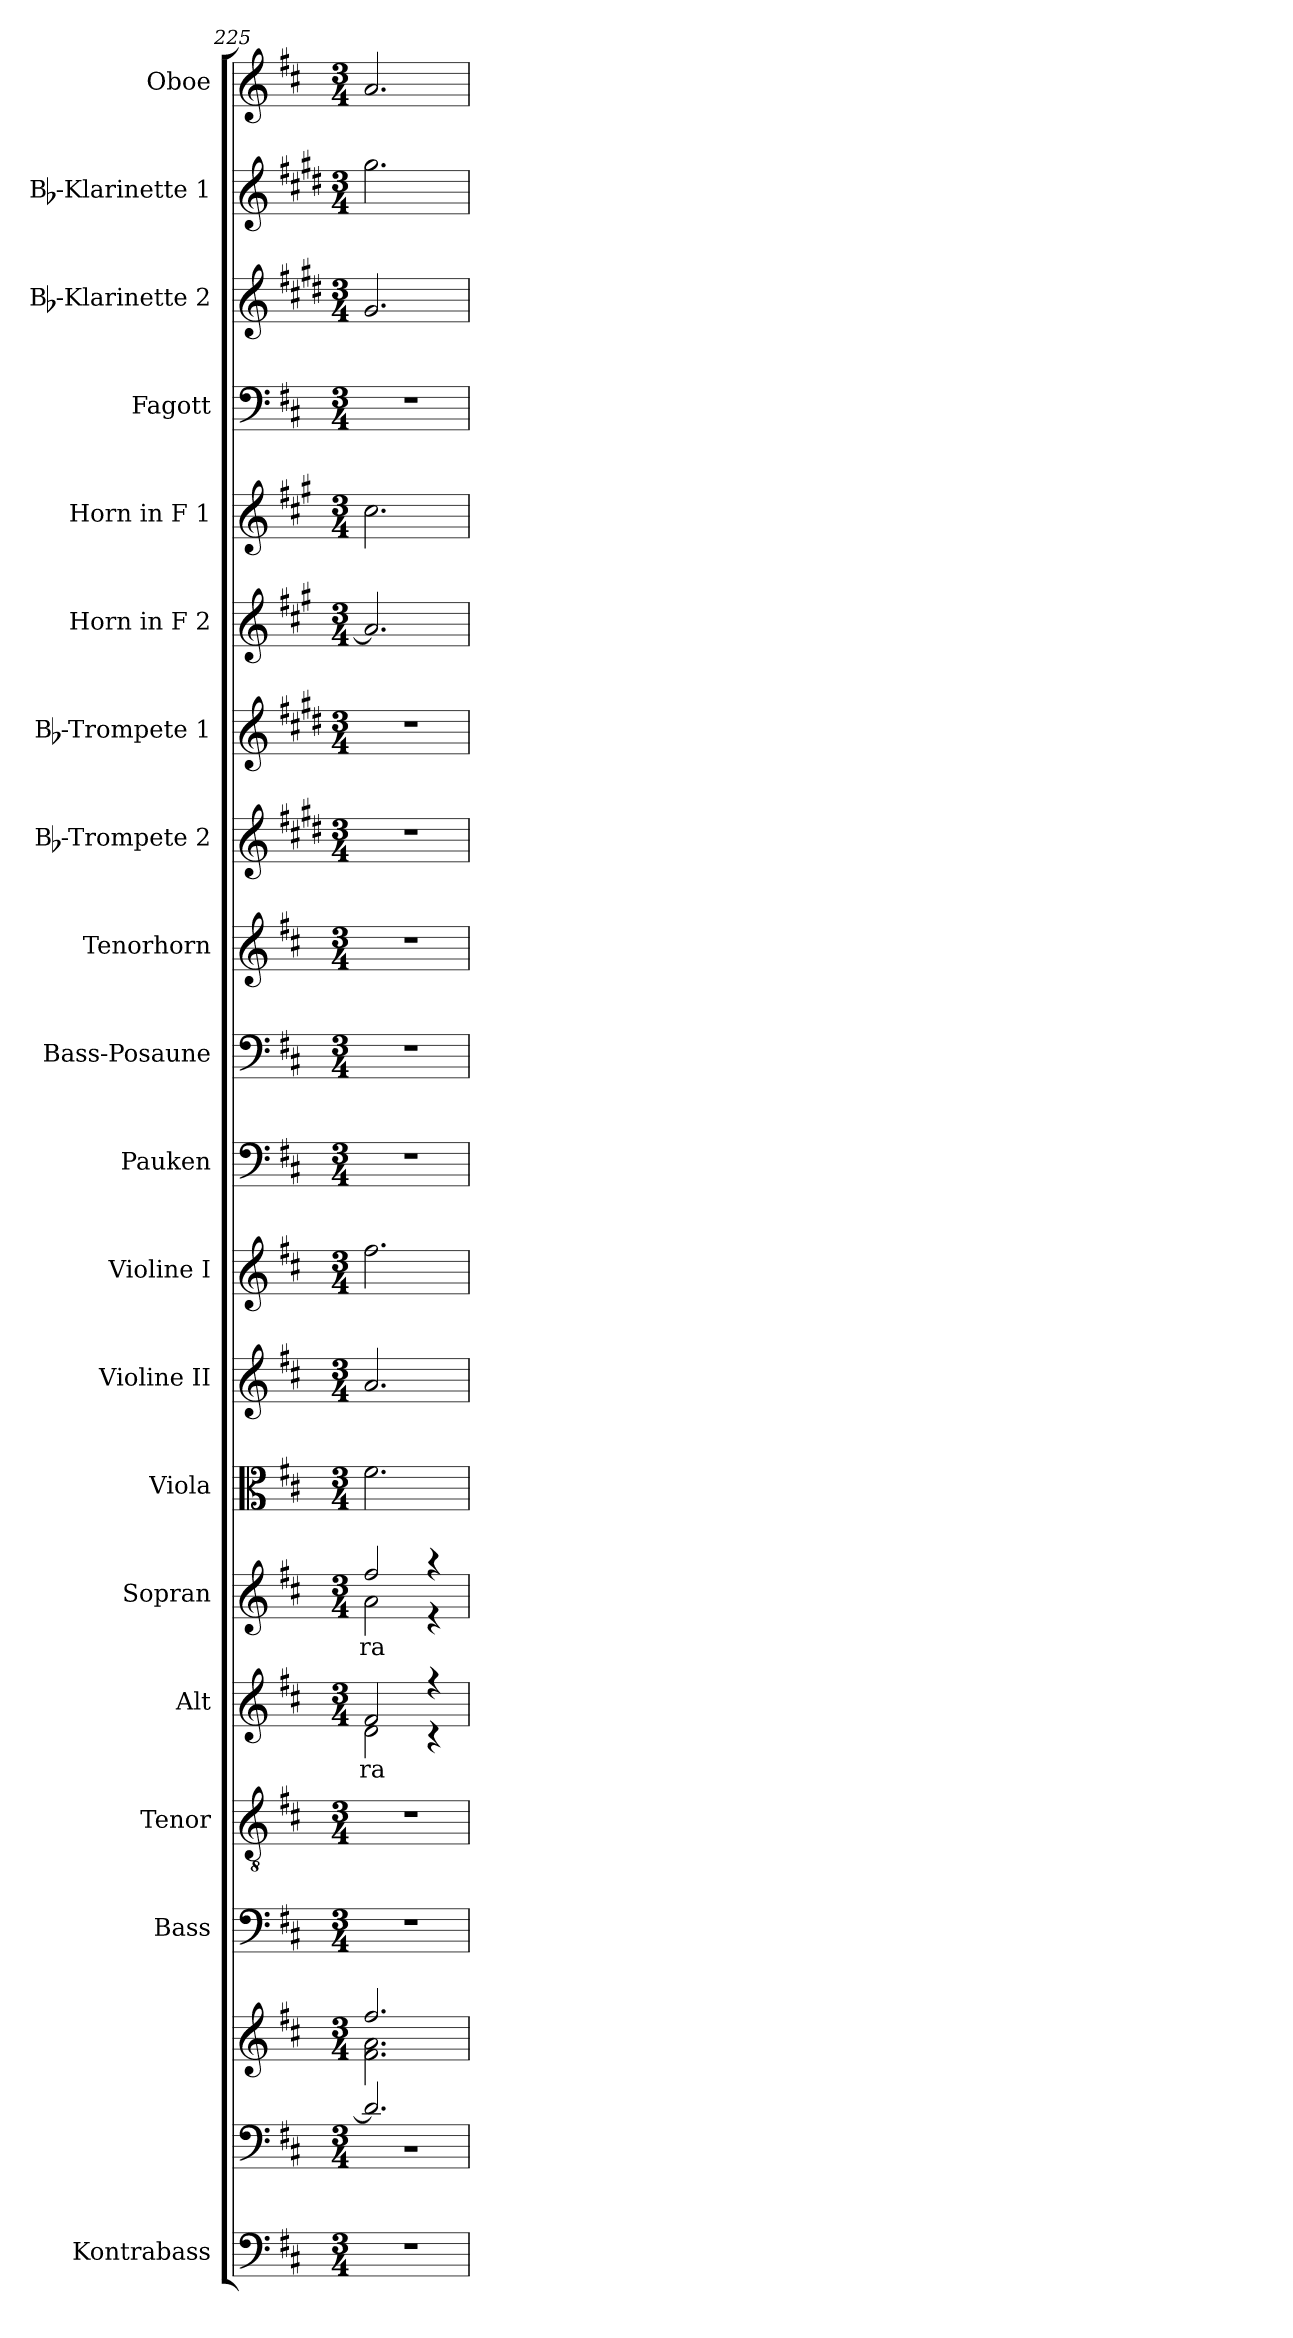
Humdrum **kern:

**kern	**kern	**kern	**kern	**kern	**kern	**text	**kern	**text	**kern	**kern	**kern	**kern	**kern	**kern	**kern	**kern	**kern	**kern	**kern	**kern	**kern	**kern
*part20	*part19	*part19	*part18	*part17	*part16	*part16	*part15	*part15	*part14	*part13	*part12	*part11	*part10	*part9	*part8	*part7	*part6	*part5	*part4	*part3	*part2	*part1
*staff21	*staff20	*staff19	*staff18	*staff17	*staff16	*staff16	*staff15	*staff15	*staff14	*staff13	*staff12	*staff11	*staff10	*staff9	*staff8	*staff7	*staff6	*staff5	*staff4	*staff3	*staff2	*staff1
*I"Kontrabass	*	*	*I"Bass	*I"Tenor	*I"Alt	*	*I"Sopran	*	*I"Viola	*I"Violine II	*I"Violine I	*I"Pauken	*I"Bass-Posaune	*I"Tenorhorn	*I"Bb-Trompete 2	*I"Bb-Trompete 1	*I"Horn in F 2	*I"Horn in F 1	*I"Fagott	*I"Bb-Klarinette 2	*I"Bb-Klarinette 1	*I"Oboe
*I'Kb.	*	*	*I'B.	*I'T.	*I'A.	*	*I'S.	*	*I'Vla.	*I'Vl. II	*I'Vl. I	*I'Pk.	*I'B. Pos.	*I'T. Hrn.	*I'Bb Trp. 2	*I'Bb Trp. 1	*	*	*I'Fg.	*I'Bb Kl. 2	*I'Bb Kl. 1	*I'Ob.
*clefF4	*clefF4	*clefG2	*clefF4	*clefGv2	*clefG2	*	*clefG2	*	*clefC3	*clefG2	*clefG2	*clefF4	*clefF4	*clefG2	*clefG2	*clefG2	*clefG2	*clefG2	*clefF4	*clefG2	*clefG2	*clefG2
*ITrd7c12	*	*	*	*	*	*	*	*	*	*	*	*	*	*ITrd8c14	*ITrd1c2	*ITrd1c2	*ITrd4c7	*ITrd4c7	*	*ITrd1c2	*ITrd1c2	*
*k[f#c#]	*k[f#c#]	*k[f#c#]	*k[f#c#]	*k[f#c#]	*k[f#c#]	*	*k[f#c#]	*	*k[f#c#]	*k[f#c#]	*k[f#c#]	*k[f#c#]	*k[f#c#]	*k[f#c#]	*k[f#c#]	*k[f#c#]	*k[f#c#]	*k[f#c#]	*k[f#c#]	*k[f#c#]	*k[f#c#]	*k[f#c#]
*D:	*D:	*D:	*D:	*D:	*D:	*	*D:	*	*D:	*D:	*D:	*D:	*D:	*D:	*D:	*D:	*D:	*D:	*D:	*D:	*D:	*D:
*M3/4	*M3/4	*M3/4	*M3/4	*M3/4	*M3/4	*	*M3/4	*	*M3/4	*M3/4	*M3/4	*M3/4	*M3/4	*M3/4	*M3/4	*M3/4	*M3/4	*M3/4	*M3/4	*M3/4	*M3/4	*M3/4
=225	=225	=225	=225	=225	=225	=225	=225	=225	=225	=225	=225	=225	=225	=225	=225	=225	=225	=225	=225	=225	=225	=225
*	*^	*	*	*	*	*	*	*	*	*	*	*	*	*	*	*	*	*	*	*	*	*
!	!	!LO:N:vis=1	!	!	!	!	!LO:LY:b	!	!LO:LY:b	!	!	!	!	!	!	!	!	!	!	!	!	!	!
*	*	*	*^	*	*	*^	*	*^	*	*	*	*	*	*	*	*	*	*	*	*	*	*	*
2.r	2.d/]	2.r	2.ff#/	2.f#\ 2.a\	2.r	2.r	2f#/	2d\	-ra	2ff#/	2a\	-ra	2.f#\	2.a/	2.ff#\	2.r	2.r	2.r	2.r	2.r	2.d/]	2.f#\	2.r	2.f#/	2.ff#\	2.a/
.	.	.	.	.	.	.	4r	4r	.	4r	4r	.	.	.	.	.	.	.	.	.	.	.	.	.	.	.
*	*v	*v	*	*	*	*	*v	*v	*	*v	*v	*	*	*	*	*	*	*	*	*	*	*	*	*	*	*
*	*	*v	*v	*	*	*	*	*	*	*	*	*	*	*	*	*	*	*	*	*	*	*	*
=	=	=	=	=	=	=	=	=	=	=	=	=	=	=	=	=	=	=	=	=	=	=
*-	*-	*-	*-	*-	*-	*-	*-	*-	*-	*-	*-	*-	*-	*-	*-	*-	*-	*-	*-	*-	*-	*-
